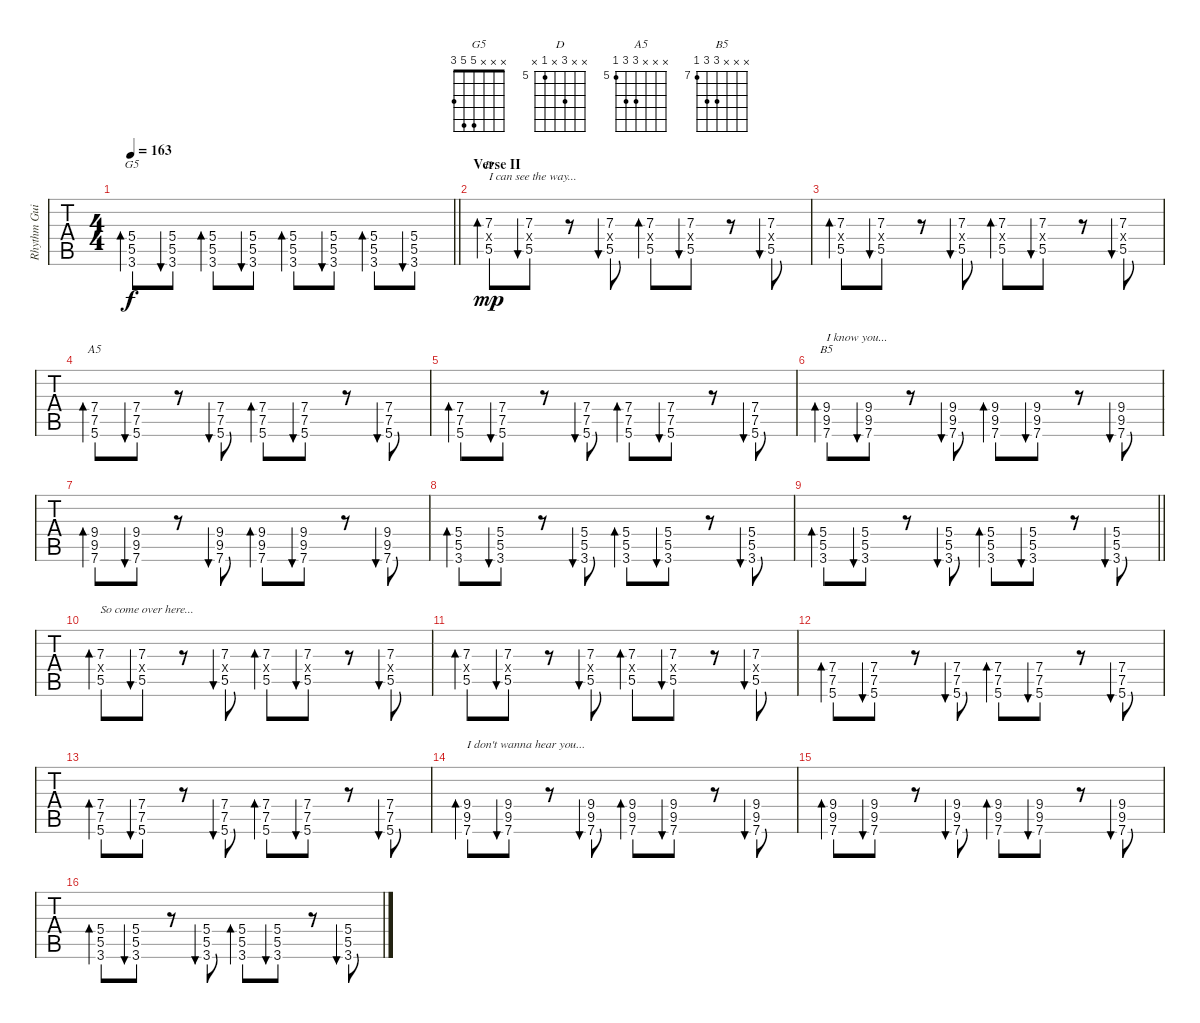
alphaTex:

\track ("Rhythm Guitar" "Rhythm Gui") {instrument distortionguitar}
\staff {tabs}
\tuning (E4 B3 G3 D3 A2 E2) {hide}
\chord ("G5" x x x 5 5 3)
\chord ("D" x x 7 x 5 x) {firstfret 5}
\chord ("A5" x x x 7 7 5) {firstfret 5}
\chord ("B5" x x x 9 9 7) {firstfret 7}
\ts (4 4)
\tempo 163
\clef g2
\barLineRight lightlight
\ks c
(5.4 5.5 3.6).8{bd 30 ch "G5" dy f} (5.4 5.5 3.6).8{bu 30} (5.4 5.5 3.6).8{bd 30} (5.4 5.5 3.6).8{bu 30} (5.4 5.5 3.6).8{bd 30} (5.4 5.5 3.6).8{bu 30} (5.4 5.5 3.6).8{bd 30} (5.4 5.5 3.6).8{bu 30} |
\section ("" "Verse II")
(7.3 0.4{x} 5.5).8{bd 30 ch "D" txt "I can see the way..." dy mp} (7.3 0.4{x} 5.5).8{bu 30} r.8 (7.3 0.4{x} 5.5).8{bu 30} (7.3 0.4{x} 5.5).8{bd 30} (7.3 0.4{x} 5.5).8{bu 30} r.8 (7.3 0.4{x} 5.5).8{bu 30} |
(7.3 0.4{x} 5.5).8{bd 30} (7.3 0.4{x} 5.5).8{bu 30} r.8 (7.3 0.4{x} 5.5).8{bu 30} (7.3 0.4{x} 5.5).8{bd 30} (7.3 0.4{x} 5.5).8{bu 30} r.8 (7.3 0.4{x} 5.5).8{bu 30} |
(7.4 7.5 5.6).8{bd 30 ch "A5"} (7.4 7.5 5.6).8{bu 30} r.8 (7.4 7.5 5.6).8{bu 30} (7.4 7.5 5.6).8{bd 30} (7.4 7.5 5.6).8{bu 30} r.8 (7.4 7.5 5.6).8{bu 30} |
(7.4 7.5 5.6).8{bd 30} (7.4 7.5 5.6).8{bu 30} r.8 (7.4 7.5 5.6).8{bu 30} (7.4 7.5 5.6).8{bd 30} (7.4 7.5 5.6).8{bu 30} r.8 (7.4 7.5 5.6).8{bu 30} |
(9.4 9.5 7.6).8{bd 30 ch "B5" txt "I know you..."} (9.4 9.5 7.6).8{bu 30} r.8 (9.4 9.5 7.6).8{bu 30} (9.4 9.5 7.6).8{bd 30} (9.4 9.5 7.6).8{bu 30} r.8 (9.4 9.5 7.6).8{bu 30} |
(9.4 9.5 7.6).8{bd 30} (9.4 9.5 7.6).8{bu 30} r.8 (9.4 9.5 7.6).8{bu 30} (9.4 9.5 7.6).8{bd 30} (9.4 9.5 7.6).8{bu 30} r.8 (9.4 9.5 7.6).8{bu 30} |
(5.4 5.5 3.6).8{bd 30} (5.4 5.5 3.6).8{bu 30} r.8 (5.4 5.5 3.6).8{bu 30} (5.4 5.5 3.6).8{bd 30} (5.4 5.5 3.6).8{bu 30} r.8 (5.4 5.5 3.6).8{bu 30} |
\barLineRight lightlight
(5.4 5.5 3.6).8{bd 30} (5.4 5.5 3.6).8{bu 30} r.8 (5.4 5.5 3.6).8{bu 30} (5.4 5.5 3.6).8{bd 30} (5.4 5.5 3.6).8{bu 30} r.8 (5.4 5.5 3.6).8{bu 30} |
(7.3 0.4{x} 5.5).8{bd 30 txt "So come over here..."} (7.3 0.4{x} 5.5).8{bu 30} r.8 (7.3 0.4{x} 5.5).8{bu 30} (7.3 0.4{x} 5.5).8{bd 30} (7.3 0.4{x} 5.5).8{bu 30} r.8 (7.3 0.4{x} 5.5).8{bu 30} |
(7.3 0.4{x} 5.5).8{bd 30} (7.3 0.4{x} 5.5).8{bu 30} r.8 (7.3 0.4{x} 5.5).8{bu 30} (7.3 0.4{x} 5.5).8{bd 30} (7.3 0.4{x} 5.5).8{bu 30} r.8 (7.3 0.4{x} 5.5).8{bu 30} |
(7.4 7.5 5.6).8{bd 30} (7.4 7.5 5.6).8{bu 30} r.8 (7.4 7.5 5.6).8{bu 30} (7.4 7.5 5.6).8{bd 30} (7.4 7.5 5.6).8{bu 30} r.8 (7.4 7.5 5.6).8{bu 30} |
(7.4 7.5 5.6).8{bd 30} (7.4 7.5 5.6).8{bu 30} r.8 (7.4 7.5 5.6).8{bu 30} (7.4 7.5 5.6).8{bd 30} (7.4 7.5 5.6).8{bu 30} r.8 (7.4 7.5 5.6).8{bu 30} |
(9.4 9.5 7.6).8{bd 30 txt "I don't wanna hear you..."} (9.4 9.5 7.6).8{bu 30} r.8 (9.4 9.5 7.6).8{bu 30} (9.4 9.5 7.6).8{bd 30} (9.4 9.5 7.6).8{bu 30} r.8 (9.4 9.5 7.6).8{bu 30} |
(9.4 9.5 7.6).8{bd 30} (9.4 9.5 7.6).8{bu 30} r.8 (9.4 9.5 7.6).8{bu 30} (9.4 9.5 7.6).8{bd 30} (9.4 9.5 7.6).8{bu 30} r.8 (9.4 9.5 7.6).8{bu 30} |
(5.4 5.5 3.6).8{bd 30} (5.4 5.5 3.6).8{bu 30} r.8 (5.4 5.5 3.6).8{bu 30} (5.4 5.5 3.6).8{bd 30} (5.4 5.5 3.6).8{bu 30} r.8 (5.4 5.5 3.6).8{bu 30}
